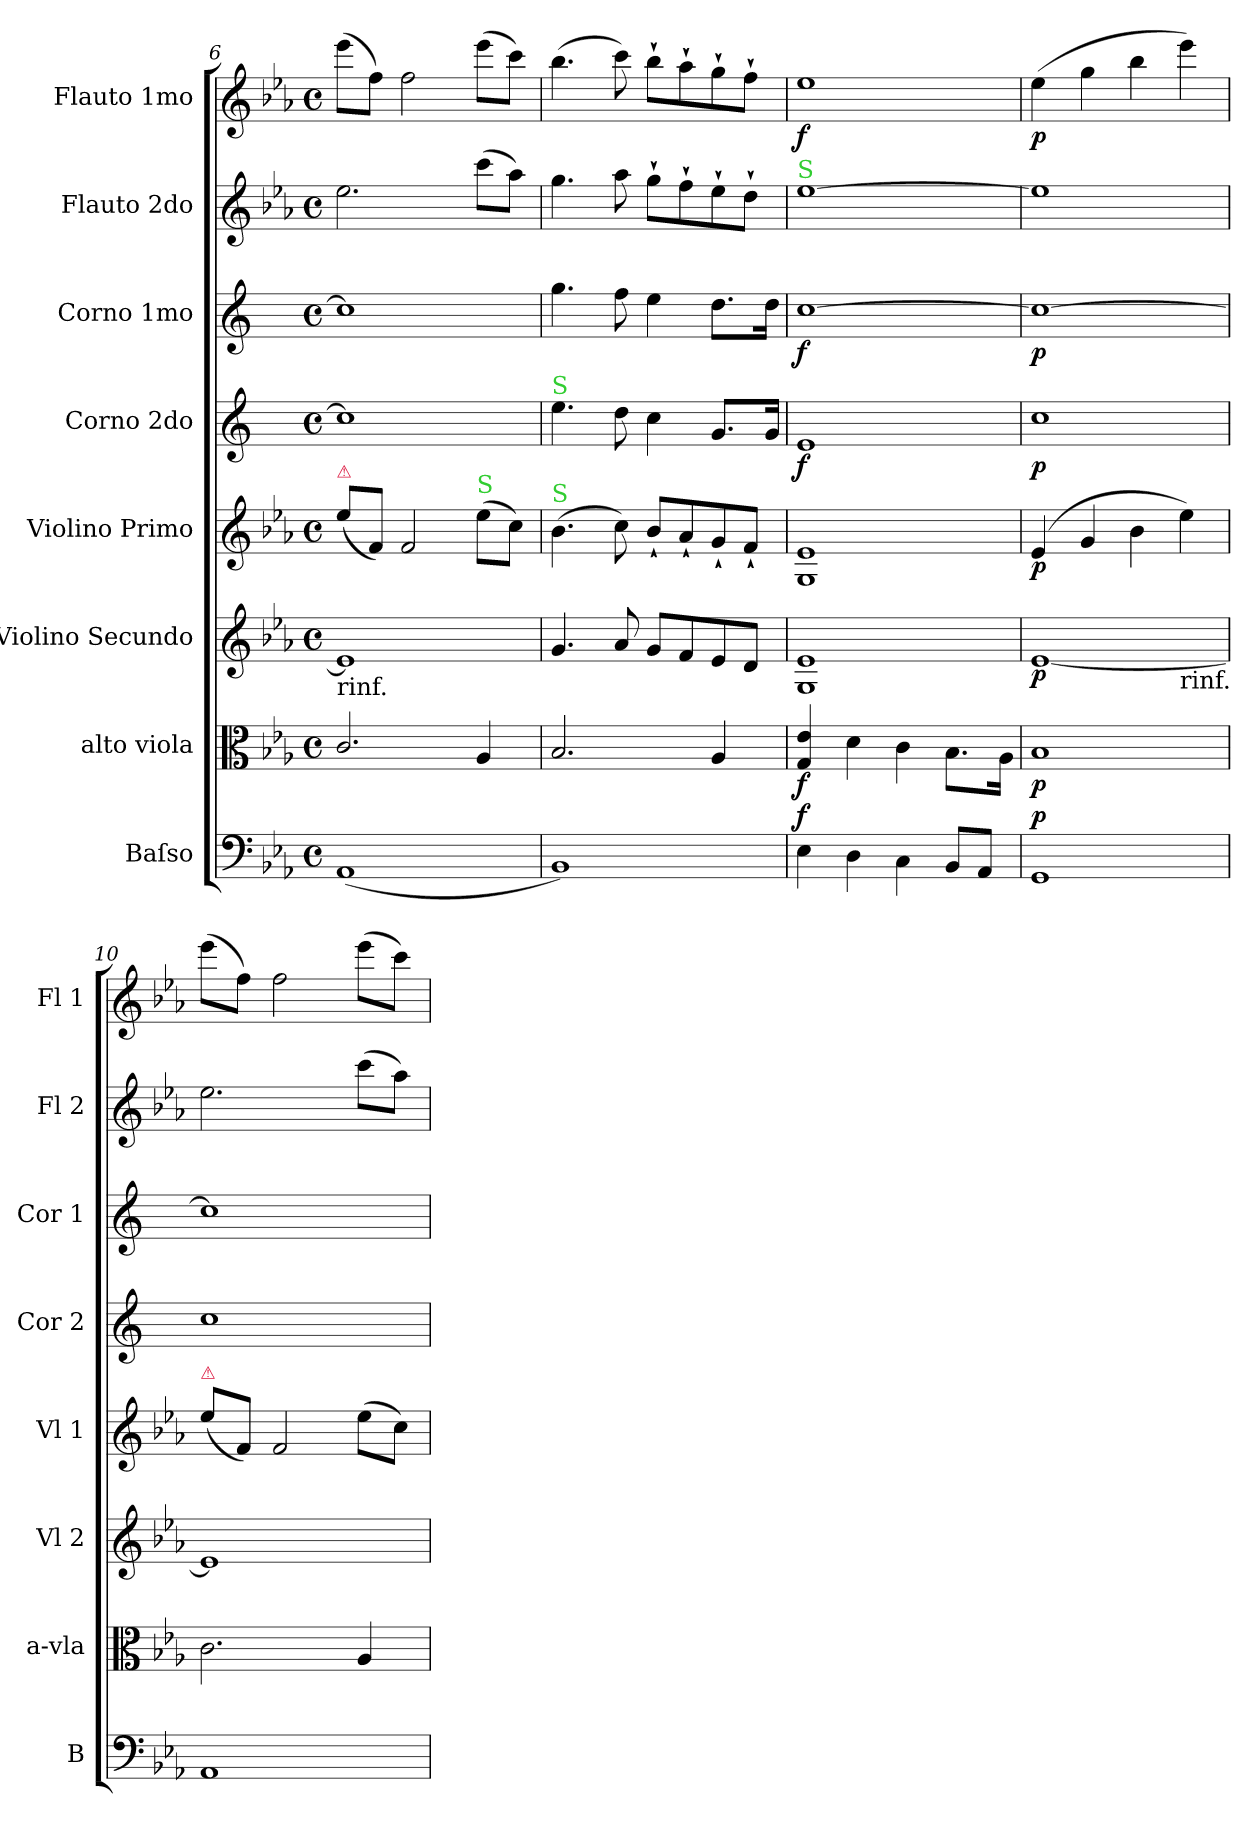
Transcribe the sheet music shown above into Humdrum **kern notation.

**kern	**dynam	**kern	**dynam	**kern	**dynam	**kern	**dynam	**kern	**dynam	**kern	**dynam	**kern	**kern	**dynam
*part8	*part8	*part7	*part7	*part6	*part6	*part5	*part5	*part4	*part4	*part3	*part3	*part2	*part1	*part1
*staff8	*staff8	*staff7	*staff7	*staff6	*staff6	*staff5	*staff5	*staff4	*staff4	*staff3	*staff3	*staff2	*staff1	*staff1
*I"Baſso	*	*I"alto viola	*	*I"Violino Secundo	*	*I"Violino Primo	*	*I"Corno 2do	*	*I"Corno 1mo	*	*I"Flauto 2do	*I"Flauto 1mo	*
*I'B	*	*I'a-vla	*	*I'Vl 2	*	*I'Vl 1	*	*I'Cor 2	*	*I'Cor 1	*	*I'Fl 2	*I'Fl 1	*
*clefF4	*	*clefC3	*	*clefG2	*	*clefG2	*	*clefG2	*	*clefG2	*	*clefG2	*clefG2	*
*	*	*	*	*	*	*	*	*ITrd-2c-3	*	*ITrd-2c-3	*	*	*	*
*k[b-e-a-]	*	*k[b-e-a-]	*	*k[b-e-a-]	*	*k[b-e-a-]	*	*k[b-e-a-]	*	*k[b-e-a-]	*	*k[b-e-a-]	*k[b-e-a-]	*
*E-:	*	*E-:	*	*E-:	*	*E-:	*	*	*	*	*	*E-:	*E-:	*
*M4/4	*	*M4/4	*	*M4/4	*	*M4/4	*	*M4/4	*	*M4/4	*	*M4/4	*M4/4	*
*met(c)	*	*met(c)	*	*met(c)	*	*met(c)	*	*met(c)	*	*met(c)	*	*met(c)	*met(c)	*
=6	=6	=6	=6	=6	=6	=6	=6	=6	=6	=6	=6	=6	=6	=6
!	!	!	!	!	!	!LO:TX:a:color=crimson:t=⚠	!	!	!	!	!	!	!	!
!	!	!	!	!LO:TX:b:t=rinf.	!	!	!	!	!	!	!	!	!	!
(1AA-/	.	2.c/	.	1e-/]	.	(8ee-\L	.	1ee-\]	.	1ee-\]	.	2.ee-\	(8eee-\L	.
.	.	.	.	.	.	8f/J)	.	.	.	.	.	.	8ff\J)	.
.	.	.	.	.	.	2f/	.	.	.	.	.	.	2ff\	.
!	!	!	!	!	!	!LO:TX:a:color=limegreen:t=S	!	!	!	!	!	!	!	!
.	.	4A-/	.	.	.	(8ee-\L	.	.	.	.	.	(8ccc\L	(8eee-\L	.
.	.	.	.	.	.	8cc\J)	.	.	.	.	.	8aa-\J)	8ccc\J)	.
=7	=7	=7	=7	=7	=7	=7	=7	=7	=7	=7	=7	=7	=7	=7
!	!	!	!	!	!	!	!	!LO:TX:a:color=limegreen:t=S	!	!	!	!	!	!
!	!	!	!	!	!	!LO:TX:a:color=limegreen:t=S	!	!	!	!	!	!	!	!
1BB-/)	.	2.B-/	.	4.g/	.	(4.b-\	.	4.gg\	.	4.bb-\	.	4.gg\	(4.bb-\	.
.	.	.	.	8a-/	.	8cc\)	.	8ff\	.	8aa-\	.	8aa-\	8ccc\)	.
.	.	.	.	8g/L	.	8b-`\L	.	4ee-\	.	4gg\	.	8gg`\L	8bb-`\L	.
.	.	.	.	8f/	.	8a-`/	.	.	.	.	.	8ff`\	8aa-`\	.
.	.	4A-/	.	8e-/	.	8g`/	.	8.b-/L	.	8.ff\L	.	8ee-`\	8gg`\	.
.	.	.	.	8d/J	.	8f`/J	.	.	.	.	.	8dd`\J	8ff`\J	.
.	.	.	.	.	.	.	.	16b-/Jk	.	16ff\Jk	.	.	.	.
=8	=8	=8	=8	=8	=8	=8	=8	=8	=8	=8	=8	=8	=8	=8
!	!	!	!	!	!	!	!	!	!	!	!	!LO:TX:a:color=limegreen:t=S	!	!
!	!LO:DY:a	!	!	!	!	!	!LO:DY:a	!	!	!	!	!	!	!
4E-\	f	4G/ 4e-/	f	1G/ 1e-/	.	1G/ 1e-/	for	1g/	f	[1ee-\	f	[1ee-\	1ee-\	f
4D\	.	4d\	.	.	.	.	.	.	.	.	.	.	.	.
4C\	.	4c\	.	.	.	.	.	.	.	.	.	.	.	.
8BB-/L	.	8.B-\L	.	.	.	.	.	.	.	.	.	.	.	.
8AA-/J	.	.	.	.	.	.	.	.	.	.	.	.	.	.
.	.	16A-\Jk	.	.	.	.	.	.	.	.	.	.	.	.
=9	=9	=9	=9	=9	=9	=9	=9	=9	=9	=9	=9	=9	=9	=9
!	!LO:DY:a	!	!	!	!	!	!	!	!	!	!	!	!	!
*	*	*	*	*^	*	*	*	*	*	*	*	*	*	*
1GG/	p	1B-/	p	[1e-/	2.ryy	p	(<4e-/	p	1ee-\	p	1ee-\_	p	1ee-\]	(4ee-\	p
.	.	.	.	.	.	.	4g/	.	.	.	.	.	.	4gg\	.
.	.	.	.	.	.	.	4b-\	.	.	.	.	.	.	4bb-\	.
!	!	!	!	!	!LO:TX:b:t=rinf.	!	!	!	!	!	!	!	!	!	!
.	.	.	.	.	4ryy	.	4ee-\)	.	.	.	.	.	.	4eee-\)	.
=10	=10	=10	=10	=10	=10	=10	=10	=10	=10	=10	=10	=10	=10	=10	=10
!	!	!	!	!	!	!	!LO:TX:a:color=crimson:t=⚠	!	!	!	!	!	!	!	!
!	!	!	!	!LO:TX:b:t=rinf.	!	!	!	!	!	!	!	!	!	!	!
*	*	*	*	*v	*v	*	*	*	*	*	*	*	*	*	*
1AA-/	.	2.c\	.	1e-/]	.	(8ee-\L	.	1ee-\	.	1ee-\]	.	2.ee-\	(8eee-\L	.
.	.	.	.	.	.	8f/J)	.	.	.	.	.	.	8ff\J)	.
.	.	.	.	.	.	2f/	.	.	.	.	.	.	2ff\	.
.	.	4A-/	.	.	.	(8ee-\L	.	.	.	.	.	(8ccc\L	(8eee-\L	.
.	.	.	.	.	.	8cc\J)	.	.	.	.	.	8aa-\J)	8ccc\J)	.
=	=	=	=	=	=	=	=	=	=	=	=	=	=	=
*-	*-	*-	*-	*-	*-	*-	*-	*-	*-	*-	*-	*-	*-	*-
